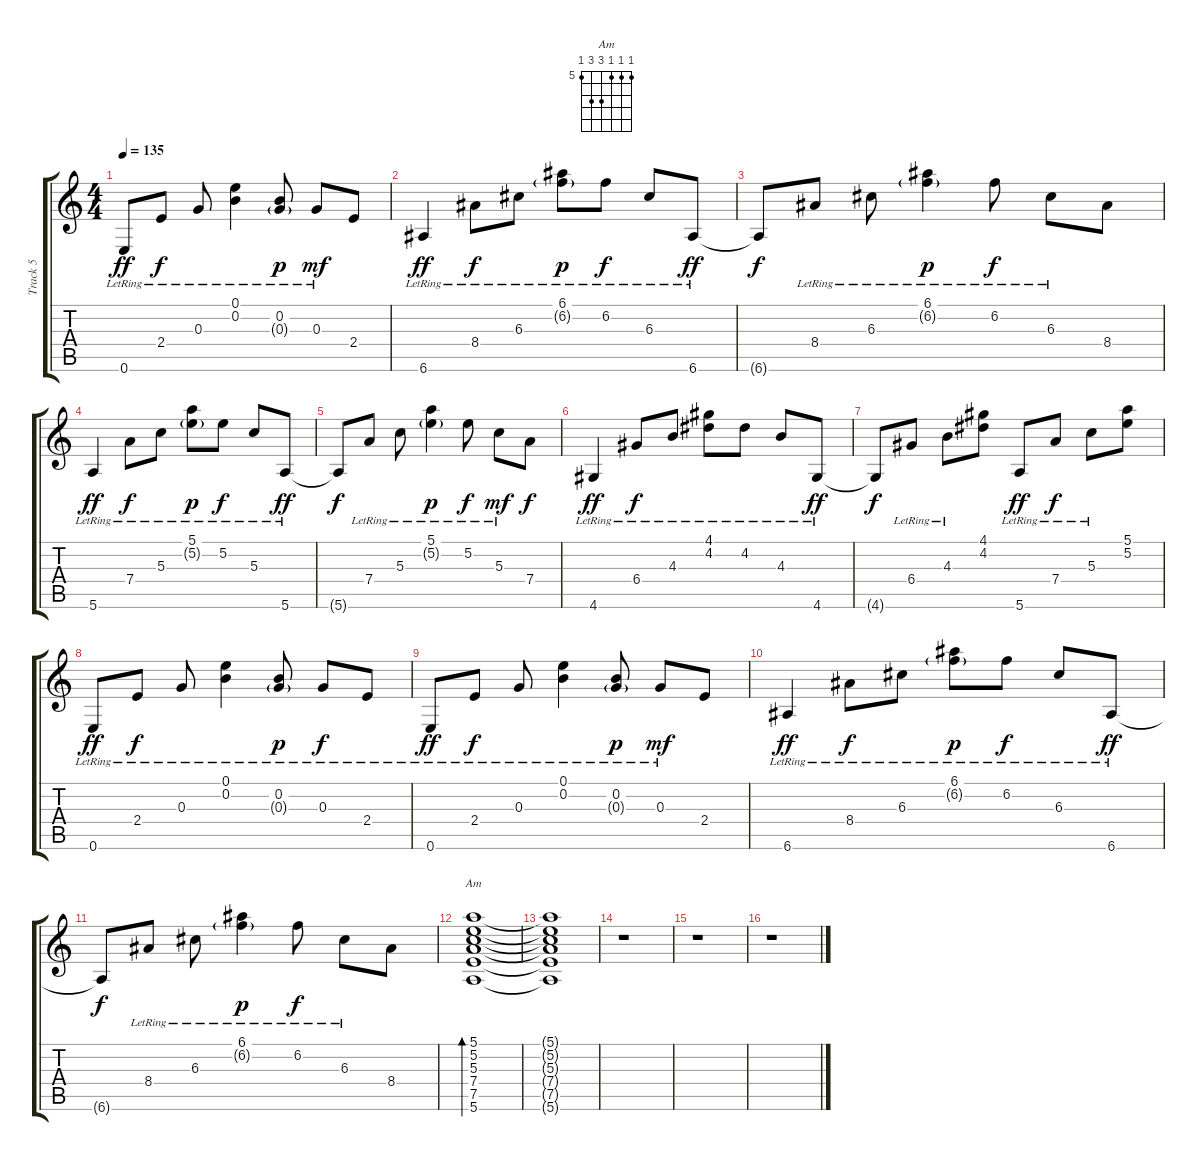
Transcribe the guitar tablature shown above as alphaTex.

\track ("Track 5" "Track 5") {instrument acousticguitarsteel}
\staff {score tabs}
\tuning (E4 B3 G3 D3 A2 E2) {hide}
\chord ("Am" 5 5 5 7 7 5) {firstfret 5}
\ts (4 4)
\tempo 135
\clef g2
\ks c
0.6{lr}.8{dy ff} 2.4{lr}.8{dy f} 0.3{lr}.8 (0.1{lr} 0.2{lr}).4 (0.2{lr} 0.3{g lr}).8{dy p} 0.3{lr}.8{dy mf} 2.4.8 |
6.6{lr}.4{dy ff} 8.4{lr}.8{dy f} 6.3{lr}.8 (6.1{lr} 6.2{g}).8{dy p} 6.2{lr}.8{dy f} 6.3{lr}.8 6.6{lr}.8{dy ff} |
6.6{t}.8{dy f} 8.4{lr}.8 6.3{lr}.8 (6.1{lr} 6.2{g lr}).4{dy p} 6.2{lr}.8{dy f} 6.3{lr}.8 8.4.8 |
5.6{lr}.4{dy ff} 7.4{lr}.8{dy f} 5.3{lr}.8 (5.1{lr} 5.2{g lr}).8{dy p} 5.2{lr}.8{dy f} 5.3{lr}.8 5.6{lr}.8{dy ff} |
5.6{t}.8{dy f} 7.4{lr}.8 5.3{lr}.8 (5.1{lr} 5.2{g}).4{dy p} 5.2{lr}.8{dy f} 5.3{lr}.8{dy mf} 7.4.8{dy f} |
4.6{lr}.4{dy ff} 6.4{lr}.8{dy f} 4.3{lr}.8 (4.1{lr} 4.2).8 4.2{lr}.8 4.3{lr}.8 4.6{lr}.8{dy ff} |
4.6{t}.8{dy f} 6.4{lr}.8 4.3{lr}.8 (4.1 4.2).8 5.6{lr}.8{dy ff} 7.4{lr}.8{dy f} 5.3{lr}.8 (5.1 5.2).8 |
0.6{lr}.8{dy ff} 2.4{lr}.8{dy f} 0.3{lr}.8 (0.1{lr} 0.2{lr}).4 (0.2{lr} 0.3{g lr}).8{dy p} 0.3{lr}.8{dy f} 2.4{lr}.8 |
0.6{lr}.8{dy ff} 2.4{lr}.8{dy f} 0.3{lr}.8 (0.1{lr} 0.2{lr}).4 (0.2{lr} 0.3{g lr}).8{dy p} 0.3{lr}.8{dy mf} 2.4.8 |
6.6{lr}.4{dy ff} 8.4{lr}.8{dy f} 6.3{lr}.8 (6.1{lr} 6.2{g}).8{dy p} 6.2{lr}.8{dy f} 6.3{lr}.8 6.6{lr}.8{dy ff} |
6.6{t}.8{dy f} 8.4{lr}.8 6.3{lr}.8 (6.1{lr} 6.2{g lr}).4{dy p} 6.2{lr}.8{dy f} 6.3{lr}.8 8.4.8 |
(5.1 5.2 5.3 7.4 7.5 5.6).1{bd 240 ch "Am"} |
(5.1{t} 5.2{t} 5.3{t} 7.4{t} 7.5{t} 5.6{t}).1 |
r.1 |
r.1 |
r.1
